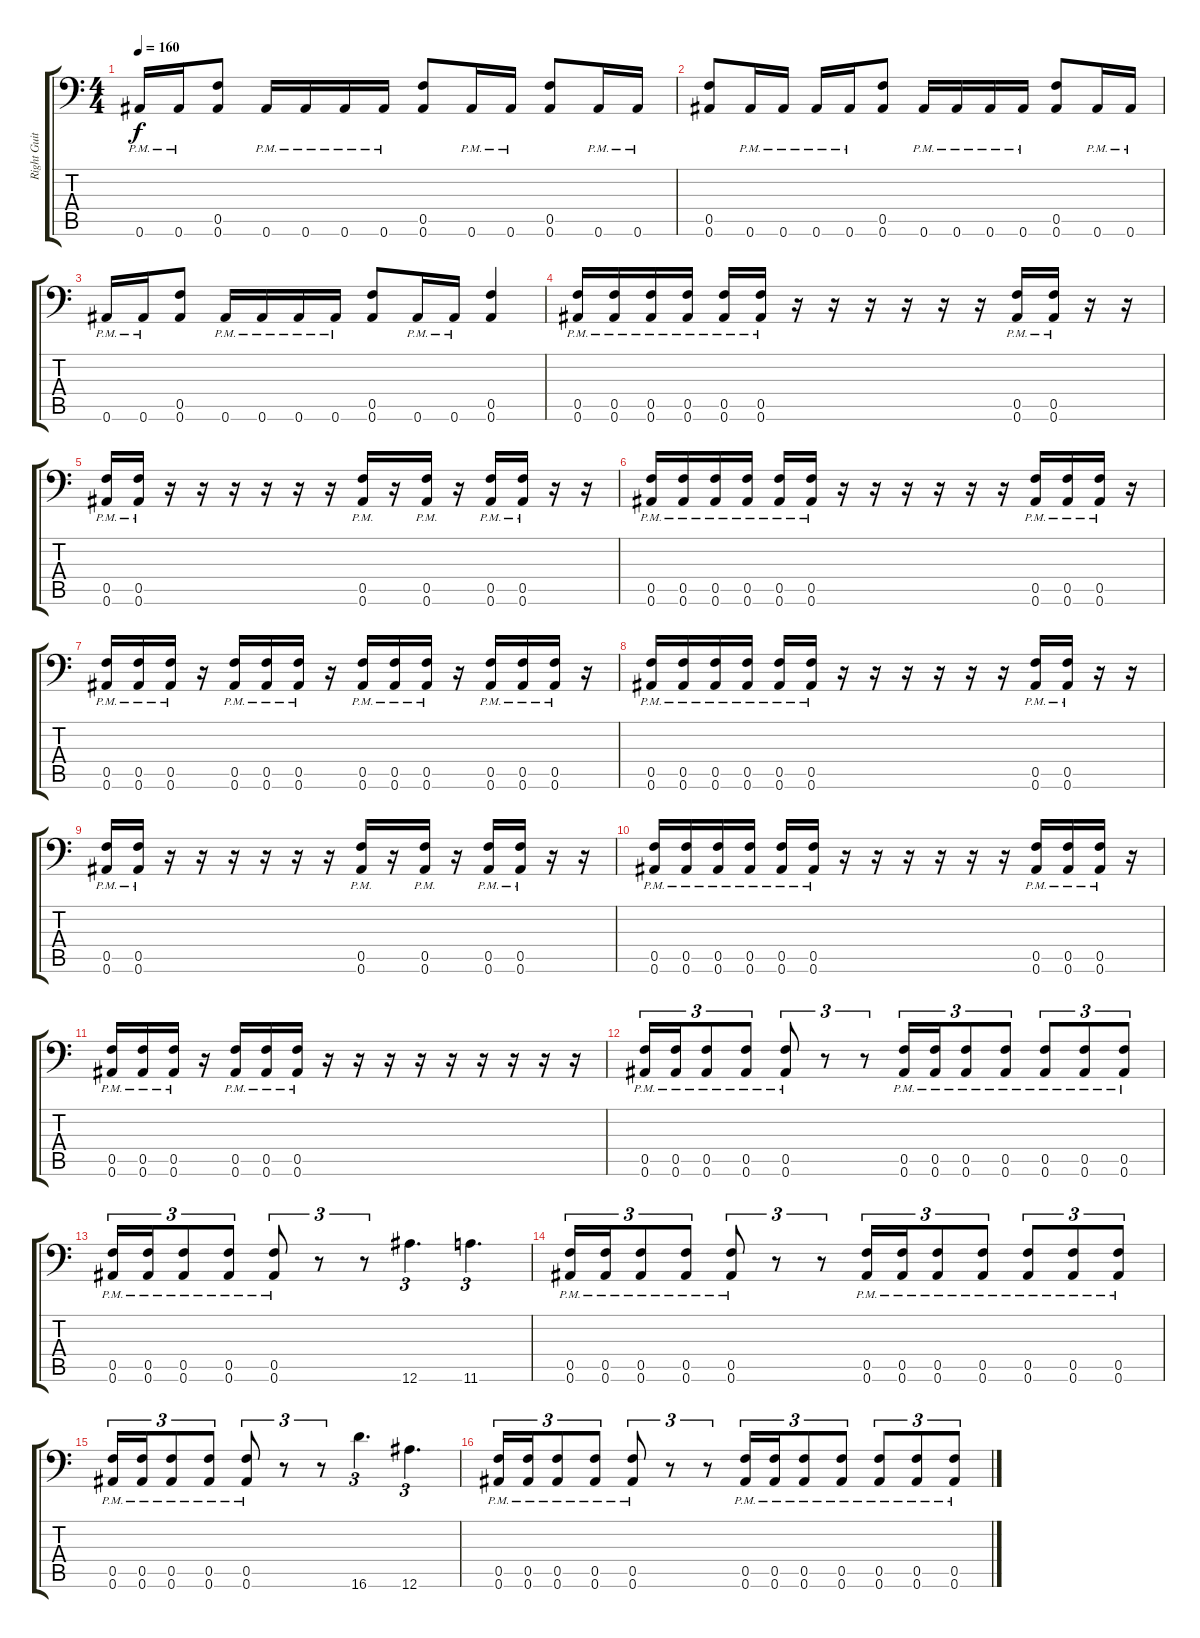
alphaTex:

\track ("Right Guitar" "Right Guit") {instrument overdrivenguitar}
\staff {score tabs}
\tuning (C4 G3 Eb3 Bb2 F2 Bb1) {hide}
\ts (4 4)
\tempo 160
\clef f4
\ks c
0.6{pm}.16{dy f} 0.6{pm}.16 (0.5 0.6).8 0.6{pm}.16 0.6{pm}.16 0.6{pm}.16 0.6{pm}.16 (0.5 0.6).8 0.6{pm}.16 0.6{pm}.16 (0.5 0.6).8 0.6{pm}.16 0.6{pm}.16 |
(0.5 0.6).8 0.6{pm}.16 0.6{pm}.16 0.6{pm}.16 0.6{pm}.16 (0.5 0.6).8 0.6{pm}.16 0.6{pm}.16 0.6{pm}.16 0.6{pm}.16 (0.5 0.6).8 0.6{pm}.16 0.6{pm}.16 |
0.6{pm}.16 0.6{pm}.16 (0.5 0.6).8 0.6{pm}.16 0.6{pm}.16 0.6{pm}.16 0.6{pm}.16 (0.5 0.6).8 0.6{pm}.16 0.6{pm}.16 (0.5 0.6).4 |
(0.5{pm} 0.6{pm}).16 (0.5{pm} 0.6{pm}).16 (0.5{pm} 0.6{pm}).16 (0.5{pm} 0.6{pm}).16 (0.5{pm} 0.6{pm}).16 (0.5{pm} 0.6{pm}).16 r.16 r.16 r.16 r.16 r.16 r.16 (0.5{pm} 0.6{pm}).16 (0.5{pm} 0.6{pm}).16 r.16 r.16 |
(0.5{pm} 0.6{pm}).16 (0.5{pm} 0.6{pm}).16 r.16 r.16 r.16 r.16 r.16 r.16 (0.5{pm} 0.6{pm}).16 r.16 (0.5{pm} 0.6{pm}).16 r.16 (0.5{pm} 0.6{pm}).16 (0.5{pm} 0.6{pm}).16 r.16 r.16 |
(0.5{pm} 0.6{pm}).16 (0.5{pm} 0.6{pm}).16 (0.5{pm} 0.6{pm}).16 (0.5{pm} 0.6{pm}).16 (0.5{pm} 0.6{pm}).16 (0.5{pm} 0.6{pm}).16 r.16 r.16 r.16 r.16 r.16 r.16 (0.5{pm} 0.6{pm}).16 (0.5{pm} 0.6{pm}).16 (0.5{pm} 0.6{pm}).16 r.16 |
(0.5{pm} 0.6{pm}).16 (0.5{pm} 0.6{pm}).16 (0.5{pm} 0.6{pm}).16 r.16 (0.5{pm} 0.6{pm}).16 (0.5{pm} 0.6{pm}).16 (0.5{pm} 0.6{pm}).16 r.16 (0.5{pm} 0.6{pm}).16 (0.5{pm} 0.6{pm}).16 (0.5{pm} 0.6{pm}).16 r.16 (0.5{pm} 0.6{pm}).16 (0.5{pm} 0.6{pm}).16 (0.5{pm} 0.6{pm}).16 r.16 |
(0.5{pm} 0.6{pm}).16 (0.5{pm} 0.6{pm}).16 (0.5{pm} 0.6{pm}).16 (0.5{pm} 0.6{pm}).16 (0.5{pm} 0.6{pm}).16 (0.5{pm} 0.6{pm}).16 r.16 r.16 r.16 r.16 r.16 r.16 (0.5{pm} 0.6{pm}).16 (0.5{pm} 0.6{pm}).16 r.16 r.16 |
(0.5{pm} 0.6{pm}).16 (0.5{pm} 0.6{pm}).16 r.16 r.16 r.16 r.16 r.16 r.16 (0.5{pm} 0.6{pm}).16 r.16 (0.5{pm} 0.6{pm}).16 r.16 (0.5{pm} 0.6{pm}).16 (0.5{pm} 0.6{pm}).16 r.16 r.16 |
(0.5{pm} 0.6{pm}).16 (0.5{pm} 0.6{pm}).16 (0.5{pm} 0.6{pm}).16 (0.5{pm} 0.6{pm}).16 (0.5{pm} 0.6{pm}).16 (0.5{pm} 0.6{pm}).16 r.16 r.16 r.16 r.16 r.16 r.16 (0.5{pm} 0.6{pm}).16 (0.5{pm} 0.6{pm}).16 (0.5{pm} 0.6{pm}).16 r.16 |
(0.5{pm} 0.6{pm}).16 (0.5{pm} 0.6{pm}).16 (0.5{pm} 0.6{pm}).16 r.16 (0.5{pm} 0.6{pm}).16 (0.5{pm} 0.6{pm}).16 (0.5{pm} 0.6{pm}).16 r.16 r.16 r.16 r.16 r.16 r.16 r.16 r.16 r.16 |
(0.5{pm} 0.6{pm}).16{tu (3 2)} (0.5{pm} 0.6{pm}).16{tu (3 2)} (0.5{pm} 0.6{pm}).8{tu (3 2)} (0.5{pm} 0.6{pm}).8{tu (3 2)} (0.5{pm} 0.6{pm}).8{tu (3 2)} r.8{tu (3 2)} r.8{tu (3 2)} (0.5{pm} 0.6{pm}).16{tu (3 2)} (0.5{pm} 0.6{pm}).16{tu (3 2)} (0.5{pm} 0.6{pm}).8{tu (3 2)} (0.5{pm} 0.6{pm}).8{tu (3 2)} (0.5{pm} 0.6{pm}).8{tu (3 2)} (0.5{pm} 0.6{pm}).8{tu (3 2)} (0.5{pm} 0.6{pm}).8{tu (3 2)} |
(0.5{pm} 0.6{pm}).16{tu (3 2)} (0.5{pm} 0.6{pm}).16{tu (3 2)} (0.5{pm} 0.6{pm}).8{tu (3 2)} (0.5{pm} 0.6{pm}).8{tu (3 2)} (0.5{pm} 0.6{pm}).8{tu (3 2)} r.8{tu (3 2)} r.8{tu (3 2)} 12.6.4{d tu (3 2)} 11.6.4{d tu (3 2)} |
(0.5{pm} 0.6{pm}).16{tu (3 2)} (0.5{pm} 0.6{pm}).16{tu (3 2)} (0.5{pm} 0.6{pm}).8{tu (3 2)} (0.5{pm} 0.6{pm}).8{tu (3 2)} (0.5{pm} 0.6{pm}).8{tu (3 2)} r.8{tu (3 2)} r.8{tu (3 2)} (0.5{pm} 0.6{pm}).16{tu (3 2)} (0.5{pm} 0.6{pm}).16{tu (3 2)} (0.5{pm} 0.6{pm}).8{tu (3 2)} (0.5{pm} 0.6{pm}).8{tu (3 2)} (0.5{pm} 0.6{pm}).8{tu (3 2)} (0.5{pm} 0.6{pm}).8{tu (3 2)} (0.5{pm} 0.6{pm}).8{tu (3 2)} |
(0.5{pm} 0.6{pm}).16{tu (3 2)} (0.5{pm} 0.6{pm}).16{tu (3 2)} (0.5{pm} 0.6{pm}).8{tu (3 2)} (0.5{pm} 0.6{pm}).8{tu (3 2)} (0.5{pm} 0.6{pm}).8{tu (3 2)} r.8{tu (3 2)} r.8{tu (3 2)} 16.6.4{d tu (3 2)} 12.6.4{d tu (3 2)} |
(0.5{pm} 0.6{pm}).16{tu (3 2)} (0.5{pm} 0.6{pm}).16{tu (3 2)} (0.5{pm} 0.6{pm}).8{tu (3 2)} (0.5{pm} 0.6{pm}).8{tu (3 2)} (0.5{pm} 0.6{pm}).8{tu (3 2)} r.8{tu (3 2)} r.8{tu (3 2)} (0.5{pm} 0.6{pm}).16{tu (3 2)} (0.5{pm} 0.6{pm}).16{tu (3 2)} (0.5{pm} 0.6{pm}).8{tu (3 2)} (0.5{pm} 0.6{pm}).8{tu (3 2)} (0.5{pm} 0.6{pm}).8{tu (3 2)} (0.5{pm} 0.6{pm}).8{tu (3 2)} (0.5{pm} 0.6{pm}).8{tu (3 2)}
